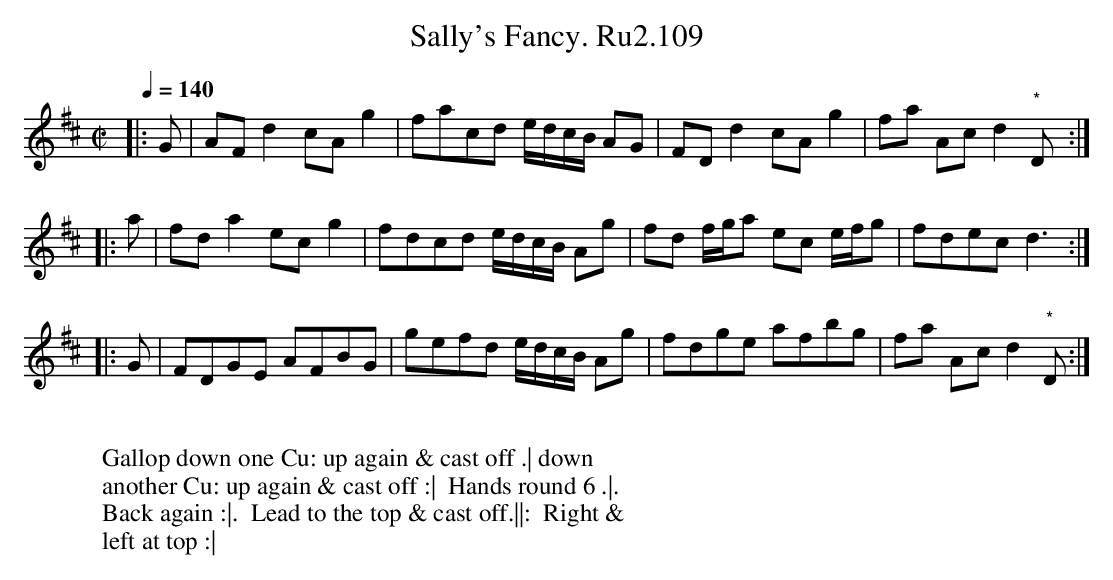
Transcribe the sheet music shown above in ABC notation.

X:1
T:Sally's Fancy. Ru2.109
L:1/8
M:C|
Q:1/4=140
K:D
|:G|AF d2 cA g2|facd e/d/c/B/ AG|FD d2 cA g2|fa Ac d2 "*"D:|
|:a|fd a2 ec g2|fdcd e/d/c/B/ Ag|fd f/g/a ec e/f/g|fdec d3 :|
|:G|FDGE AFBG|gefd e/d/c/B/ Ag|fdge afbg|fa Ac d2"*"D :|
W:
W: Gallop down one Cu: up again & cast off .| down
W: another Cu: up again & cast off :|  Hands round 6 .|.
W: Back again :|.  Lead to the top & cast off.||:  Right &
W: left at top :|
